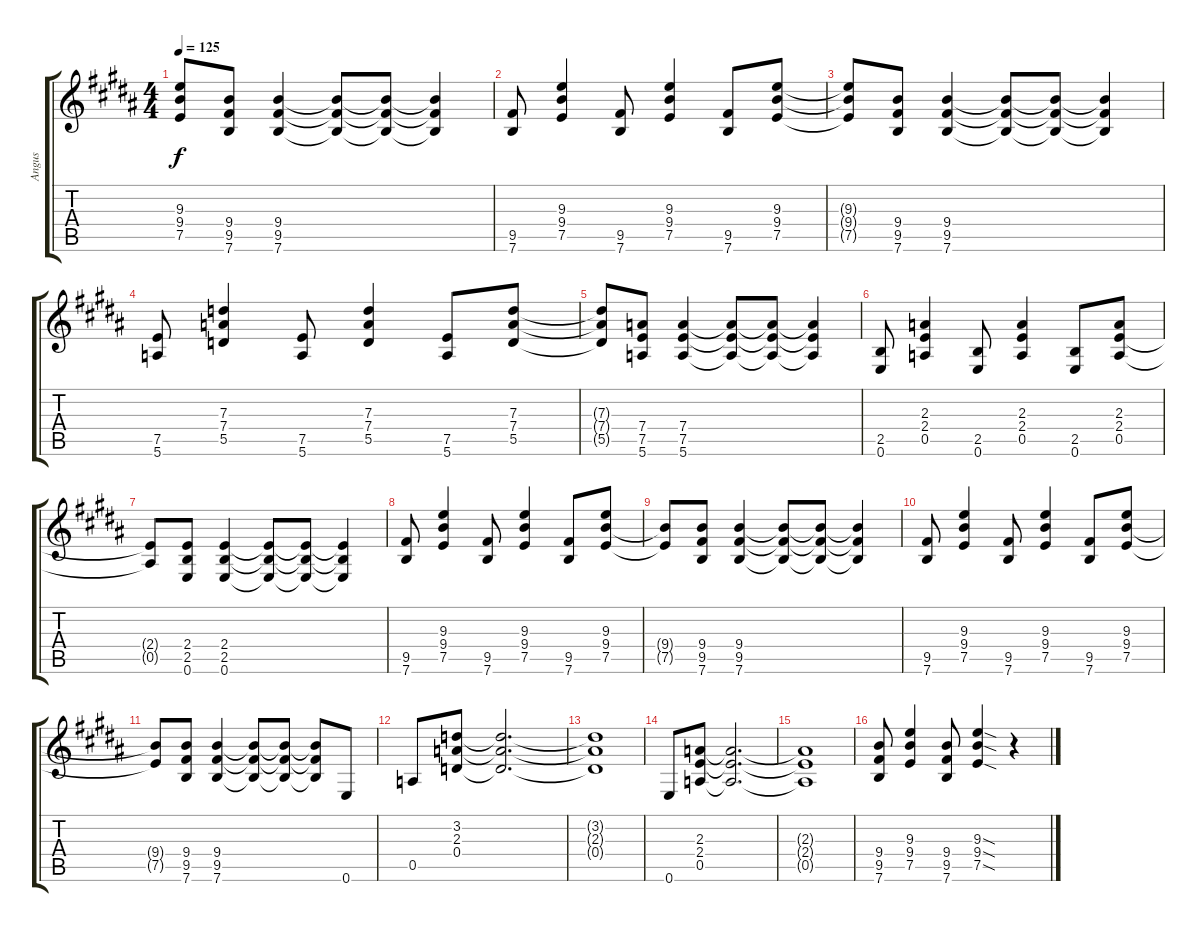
\track ("Angus" "Angus") {instrument distortionguitar}
\staff {score tabs}
\tuning (E4 B3 G3 D3 A2 E2) {hide}
\ts (4 4)
\tempo 125
\clef g2
\ks b
(9.3{t} 9.4{t} 7.5{t}).8{dy f} (9.4 9.5 7.6).8 (9.4 9.5 7.6).4 (9.4{t} 9.5{t} 7.6{t}).8 (9.4{t} 9.5{t} 7.6{t}).8 (9.4{t} 9.5{t} 7.6{t}).4 |
(9.5 7.6).8 (9.3 9.4 7.5).4 (9.5 7.6).8 (9.3 9.4 7.5).4 (9.5 7.6).8 (9.3 9.4 7.5).8 |
(9.3{t} 9.4{t} 7.5{t}).8 (9.4 9.5 7.6).8 (9.4 9.5 7.6).4 (9.4{t} 9.5{t} 7.6{t}).8 (9.4{t} 9.5{t} 7.6{t}).8 (9.4{t} 9.5{t} 7.6{t}).4 |
(7.5 5.6).8 (7.3 7.4 5.5).4 (7.5 5.6).8 (7.3 7.4 5.5).4 (7.5 5.6).8 (7.3 7.4 5.5).8 |
(7.3{t} 7.4{t} 5.5{t}).8 (7.4 7.5 5.6).8 (7.4 7.5 5.6).4 (7.4{t} 7.5{t} 5.6{t}).8 (7.4{t} 7.5{t} 5.6{t}).8 (7.4{t} 7.5{t} 5.6{t}).4 |
(2.5 0.6).8 (2.3 2.4 0.5).4 (2.5 0.6).8 (2.3 2.4 0.5).4 (2.5 0.6).8 (2.3 2.4 0.5).8 |
(2.4{t} 0.5{t}).8 (2.4 2.5 0.6).8 (2.4 2.5 0.6).4 (2.4{t} 2.5{t} 0.6{t}).8 (2.4{t} 2.5{t} 0.6{t}).8 (2.4{t} 2.5{t} 0.6{t}).4 |
(9.5 7.6).8 (9.3 9.4 7.5).4 (9.5 7.6).8 (9.3 9.4 7.5).4 (9.5 7.6).8 (9.3 9.4 7.5).8 |
(9.4{t} 7.5{t}).8 (9.4 9.5 7.6).8 (9.4 9.5 7.6).4 (9.4{t} 9.5{t} 7.6{t}).8 (9.4{t} 9.5{t} 7.6{t}).8 (9.4{t} 9.5{t} 7.6{t}).4 |
(9.5 7.6).8 (9.3 9.4 7.5).4 (9.5 7.6).8 (9.3 9.4 7.5).4 (9.5 7.6).8 (9.3 9.4 7.5).8 |
(9.4{t} 7.5{t}).8 (9.4 9.5 7.6).8 (9.4 9.5 7.6).4 (9.4{t} 9.5{t} 7.6{t}).8 (9.4{t} 9.5{t} 7.6{t}).8 (9.4{t} 9.5{t} 7.6{t}).8 0.6.8 |
0.5.8 (3.2 2.3 0.4).8 (3.2{t} 2.3{t} 0.4{t}).2{d} |
(3.2{t} 2.3{t} 0.4{t}).1 |
0.6.8 (2.3 2.4 0.5).8 (2.3{t} 2.4{t} 0.5{t}).2{d} |
(2.3{t} 2.4{t} 0.5{t}).1 |
(9.4 9.5 7.6).8 (9.3 9.4 7.5).4 (9.4 9.5 7.6).8 (9.3{sod} 9.4{sod} 7.5{sod}).4 r.4
